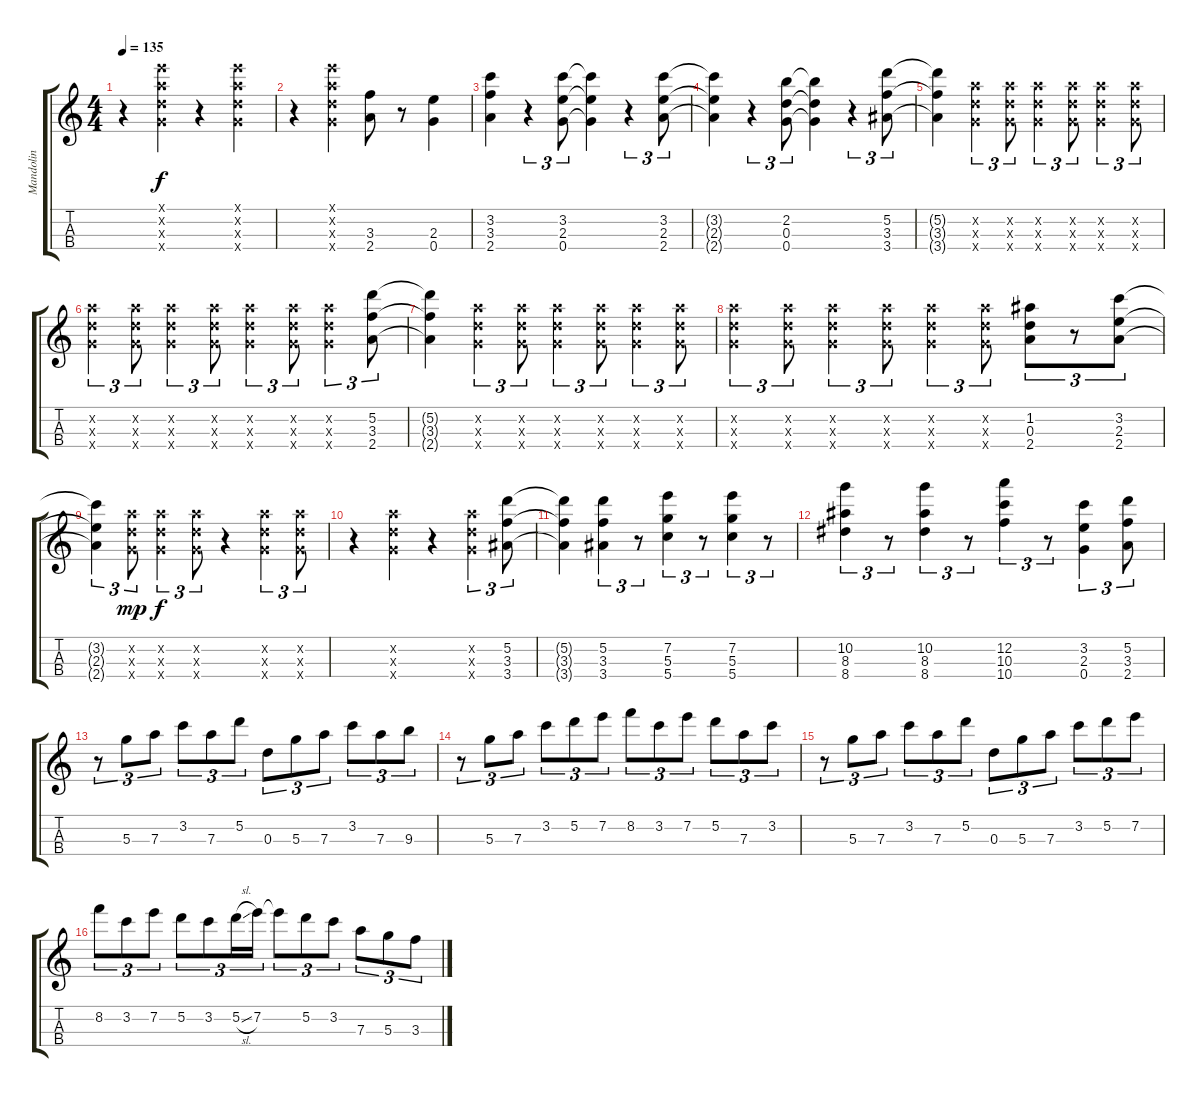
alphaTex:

\track ("Mandolin" "Mandolin") {instrument banjo}
\staff {score tabs}
\tuning (E5 A4 D4 G3) {hide}
\displaytranspose 12
\ts (4 4)
\tempo 135
\clef g2
\ks c
r.4{dy f} (0.1{x} 0.2{x} 0.3{x} 0.4{x}).4 r.4 (0.1{x} 0.2{x} 0.3{x} 0.4{x}).4 |
r.4 (0.1{x} 0.2{x} 0.3{x} 0.4{x}).4 (3.3 2.4).8 r.8 (2.3 0.4).4 |
(3.2 3.3 2.4).4 r.4{tu (3 2)} (3.2 2.3 0.4).8{tu (3 2)} (3.2{t} 2.3{t} 0.4{t}).4 r.4{tu (3 2)} (3.2 2.3 2.4).8{tu (3 2)} |
(3.2{t} 2.3{t} 2.4{t}).4 r.4{tu (3 2)} (2.2 0.3 0.4).8{tu (3 2)} (2.2{t} 0.3{t} 0.4{t}).4 r.4{tu (3 2)} (5.2 3.3 3.4).8{tu (3 2)} |
(5.2{t} 3.3{t} 3.4{t}).4 (0.2{x} 0.3{x} 0.4{x}).4{tu (3 2)} (0.2{x} 0.3{x} 0.4{x}).8{tu (3 2)} (0.2{x} 0.3{x} 0.4{x}).4{tu (3 2)} (0.2{x} 0.3{x} 0.4{x}).8{tu (3 2)} (0.2{x} 0.3{x} 0.4{x}).4{tu (3 2)} (0.2{x} 0.3{x} 0.4{x}).8{tu (3 2)} |
(0.2{x} 0.3{x} 0.4{x}).4{tu (3 2)} (0.2{x} 0.3{x} 0.4{x}).8{tu (3 2)} (0.2{x} 0.3{x} 0.4{x}).4{tu (3 2)} (0.2{x} 0.3{x} 0.4{x}).8{tu (3 2)} (0.2{x} 0.3{x} 0.4{x}).4{tu (3 2)} (0.2{x} 0.3{x} 0.4{x}).8{tu (3 2)} (0.2{x} 0.3{x} 0.4{x}).4{tu (3 2)} (5.2 3.3 2.4).8{tu (3 2)} |
(5.2{t} 3.3{t} 2.4{t}).4 (0.2{x} 0.3{x} 0.4{x}).4{tu (3 2)} (0.2{x} 0.3{x} 0.4{x}).8{tu (3 2)} (0.2{x} 0.3{x} 0.4{x}).4{tu (3 2)} (0.2{x} 0.3{x} 0.4{x}).8{tu (3 2)} (0.2{x} 0.3{x} 0.4{x}).4{tu (3 2)} (0.2{x} 0.3{x} 0.4{x}).8{tu (3 2)} |
(0.2{x} 0.3{x} 0.4{x}).4{tu (3 2)} (0.2{x} 0.3{x} 0.4{x}).8{tu (3 2)} (0.2{x} 0.3{x} 0.4{x}).4{tu (3 2)} (0.2{x} 0.3{x} 0.4{x}).8{tu (3 2)} (0.2{x} 0.3{x} 0.4{x}).4{tu (3 2)} (0.2{x} 0.3{x} 0.4{x}).8{tu (3 2)} (1.2 0.3 2.4).8{tu (3 2)} r.8{tu (3 2)} (3.2 2.3 2.4).8{tu (3 2)} |
(3.2{t} 2.3{t} 2.4{t}).4{tu (3 2)} (0.2{x} 0.3{x} 0.4{x}).8{tu (3 2) dy mp} (0.2{x} 0.3{x} 0.4{x}).4{tu (3 2) dy f} (0.2{x} 0.3{x} 0.4{x}).8{tu (3 2)} r.4 (0.2{x} 0.3{x} 0.4{x}).4{tu (3 2)} (0.2{x} 0.3{x} 0.4{x}).8{tu (3 2)} |
r.4 (0.2{x} 0.3{x} 0.4{x}).4 r.4 (0.2{x} 0.3{x} 0.4{x}).4{tu (3 2)} (5.2 3.3 3.4).8{tu (3 2)} |
(5.2{t} 3.3{t} 3.4{t}).4 (5.2 3.3 3.4).4{tu (3 2)} r.8{tu (3 2)} (7.2 5.3 5.4).4{tu (3 2)} r.8{tu (3 2)} (7.2 5.3 5.4).4{tu (3 2)} r.8{tu (3 2)} |
(10.2 8.3 8.4).4{tu (3 2)} r.8{tu (3 2)} (10.2 8.3 8.4).4{tu (3 2)} r.8{tu (3 2)} (12.2 10.3 10.4).4{tu (3 2)} r.8{tu (3 2)} (3.2 2.3 0.4).4{tu (3 2)} (5.2 3.3 2.4).8{tu (3 2)} |
r.8{tu (3 2)} 5.3.8{tu (3 2)} 7.3.8{tu (3 2)} 3.2.8{tu (3 2)} 7.3.8{tu (3 2)} 5.2.8{tu (3 2)} 0.3.8{tu (3 2)} 5.3.8{tu (3 2)} 7.3.8{tu (3 2)} 3.2.8{tu (3 2)} 7.3.8{tu (3 2)} 9.3.8{tu (3 2)} |
r.8{tu (3 2)} 5.3.8{tu (3 2)} 7.3.8{tu (3 2)} 3.2.8{tu (3 2)} 5.2.8{tu (3 2)} 7.2.8{tu (3 2)} 8.2.8{tu (3 2)} 3.2.8{tu (3 2)} 7.2.8{tu (3 2)} 5.2.8{tu (3 2)} 7.3.8{tu (3 2)} 3.2.8{tu (3 2)} |
r.8{tu (3 2)} 5.3.8{tu (3 2)} 7.3.8{tu (3 2)} 3.2.8{tu (3 2)} 7.3.8{tu (3 2)} 5.2.8{tu (3 2)} 0.3.8{tu (3 2)} 5.3.8{tu (3 2)} 7.3.8{tu (3 2)} 3.2.8{tu (3 2)} 5.2.8{tu (3 2)} 7.2.8{tu (3 2)} |
8.2.8{tu (3 2)} 3.2.8{tu (3 2)} 7.2.8{tu (3 2)} 5.2.8{tu (3 2)} 3.2.8{tu (3 2)} 5.2{sl}.16{tu (3 2)} 7.2.16{tu (3 2)} 7.2{t}.8{tu (3 2)} 5.2.8{tu (3 2)} 3.2.8{tu (3 2)} 7.3.8{tu (3 2)} 5.3.8{tu (3 2)} 3.3.8{tu (3 2)}
